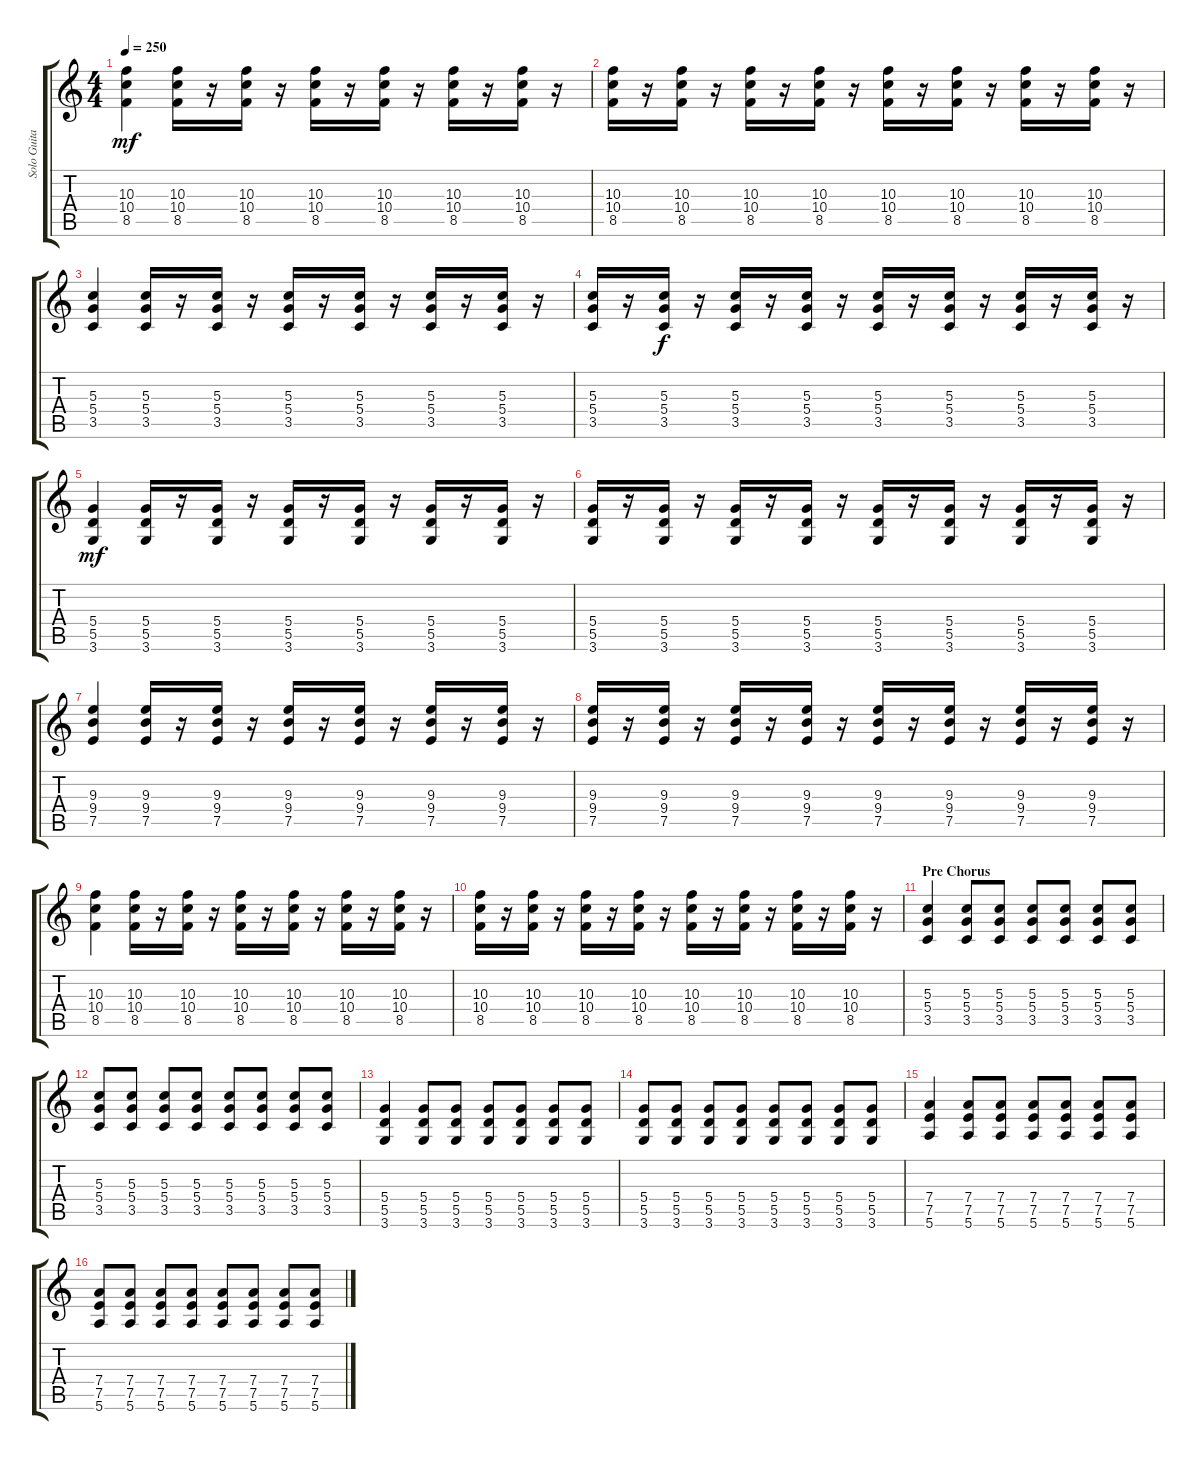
\track ("Solo Guitar" "Solo Guita") {instrument distortionguitar}
\staff {score tabs}
\tuning (E4 B3 G3 D3 A2 E2) {hide}
\ts (4 4)
\tempo 250
\clef g2
\ks c
(10.3 10.4 8.5).4{dy mf} (10.3 10.4 8.5).16 r.16 (10.3 10.4 8.5).16 r.16 (10.3 10.4 8.5).16 r.16 (10.3 10.4 8.5).16 r.16 (10.3 10.4 8.5).16 r.16 (10.3 10.4 8.5).16 r.16 |
(10.3 10.4 8.5).16 r.16 (10.3 10.4 8.5).16 r.16 (10.3 10.4 8.5).16 r.16 (10.3 10.4 8.5).16 r.16 (10.3 10.4 8.5).16 r.16 (10.3 10.4 8.5).16 r.16 (10.3 10.4 8.5).16 r.16 (10.3 10.4 8.5).16 r.16 |
(5.3 5.4 3.5).4 (5.3 5.4 3.5).16 r.16 (5.3 5.4 3.5).16 r.16 (5.3 5.4 3.5).16 r.16 (5.3 5.4 3.5).16 r.16 (5.3 5.4 3.5).16 r.16 (5.3 5.4 3.5).16 r.16 |
(5.3 5.4 3.5).16 r.16 (5.3 5.4 3.5).16{dy f} r.16 (5.3 5.4 3.5).16 r.16 (5.3 5.4 3.5).16 r.16 (5.3 5.4 3.5).16 r.16 (5.3 5.4 3.5).16 r.16 (5.3 5.4 3.5).16 r.16 (5.3 5.4 3.5).16 r.16 |
(5.4 5.5 3.6).4{dy mf} (5.4 5.5 3.6).16 r.16 (5.4 5.5 3.6).16 r.16 (5.4 5.5 3.6).16 r.16 (5.4 5.5 3.6).16 r.16 (5.4 5.5 3.6).16 r.16 (5.4 5.5 3.6).16 r.16 |
(5.4 5.5 3.6).16 r.16 (5.4 5.5 3.6).16 r.16 (5.4 5.5 3.6).16 r.16 (5.4 5.5 3.6).16 r.16 (5.4 5.5 3.6).16 r.16 (5.4 5.5 3.6).16 r.16 (5.4 5.5 3.6).16 r.16 (5.4 5.5 3.6).16 r.16 |
(9.3 9.4 7.5).4 (9.3 9.4 7.5).16 r.16 (9.3 9.4 7.5).16 r.16 (9.3 9.4 7.5).16 r.16 (9.3 9.4 7.5).16 r.16 (9.3 9.4 7.5).16 r.16 (9.3 9.4 7.5).16 r.16 |
(9.3 9.4 7.5).16 r.16 (9.3 9.4 7.5).16 r.16 (9.3 9.4 7.5).16 r.16 (9.3 9.4 7.5).16 r.16 (9.3 9.4 7.5).16 r.16 (9.3 9.4 7.5).16 r.16 (9.3 9.4 7.5).16 r.16 (9.3 9.4 7.5).16 r.16 |
(10.3 10.4 8.5).4 (10.3 10.4 8.5).16 r.16 (10.3 10.4 8.5).16 r.16 (10.3 10.4 8.5).16 r.16 (10.3 10.4 8.5).16 r.16 (10.3 10.4 8.5).16 r.16 (10.3 10.4 8.5).16 r.16 |
(10.3 10.4 8.5).16 r.16 (10.3 10.4 8.5).16 r.16 (10.3 10.4 8.5).16 r.16 (10.3 10.4 8.5).16 r.16 (10.3 10.4 8.5).16 r.16 (10.3 10.4 8.5).16 r.16 (10.3 10.4 8.5).16 r.16 (10.3 10.4 8.5).16 r.16 |
\section ("" "Pre Chorus")
(5.3 5.4 3.5).4 (5.3 5.4 3.5).8 (5.3 5.4 3.5).8 (5.3 5.4 3.5).8 (5.3 5.4 3.5).8 (5.3 5.4 3.5).8 (5.3 5.4 3.5).8 |
(5.3 5.4 3.5).8 (5.3 5.4 3.5).8 (5.3 5.4 3.5).8 (5.3 5.4 3.5).8 (5.3 5.4 3.5).8 (5.3 5.4 3.5).8 (5.3 5.4 3.5).8 (5.3 5.4 3.5).8 |
(5.4 5.5 3.6).4 (5.4 5.5 3.6).8 (5.4 5.5 3.6).8 (5.4 5.5 3.6).8 (5.4 5.5 3.6).8 (5.4 5.5 3.6).8 (5.4 5.5 3.6).8 |
(5.4 5.5 3.6).8 (5.4 5.5 3.6).8 (5.4 5.5 3.6).8 (5.4 5.5 3.6).8 (5.4 5.5 3.6).8 (5.4 5.5 3.6).8 (5.4 5.5 3.6).8 (5.4 5.5 3.6).8 |
(7.4 7.5 5.6).4 (7.4 7.5 5.6).8 (7.4 7.5 5.6).8 (7.4 7.5 5.6).8 (7.4 7.5 5.6).8 (7.4 7.5 5.6).8 (7.4 7.5 5.6).8 |
(7.4 7.5 5.6).8 (7.4 7.5 5.6).8 (7.4 7.5 5.6).8 (7.4 7.5 5.6).8 (7.4 7.5 5.6).8 (7.4 7.5 5.6).8 (7.4 7.5 5.6).8 (7.4 7.5 5.6).8
